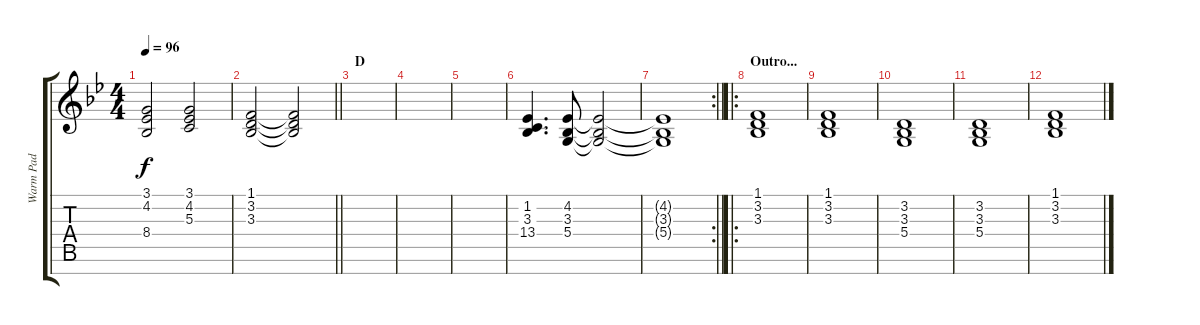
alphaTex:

\track ("Warm Pad" "Warm Pad") {instrument pad2warm}
\staff {score tabs}
\tuning (E4 B3 G3 D3 A2 E2 B1) {hide}
\ts (4 4)
\tempo 96
\clef g2
\ks bb
(3.1 4.2 8.4).2{dy f} (3.1 4.2 5.3).2 |
\barLineRight lightlight
(1.1 3.2 3.3).2 (1.1{t} 3.2{t} 3.3{t}).2{volume 0} |
\section ("" "D")
|
|
|
(1.2 3.3 13.4).4{d volume 7} (4.2 3.3 5.4).8 (4.2{t} 3.3{t} 5.4{t}).2 |
\rc 2
\barLineRight lightlight
(4.2{t} 3.3{t} 5.4{t}).1{volume 4} |
\ro
\section ("" "Outro...")
(1.1 3.2 3.3).1{volume 9} |
(1.1 3.2 3.3).1 |
(3.2 3.3 5.4).1 |
(3.2 3.3 5.4).1 |
(1.1 3.2 3.3).1
